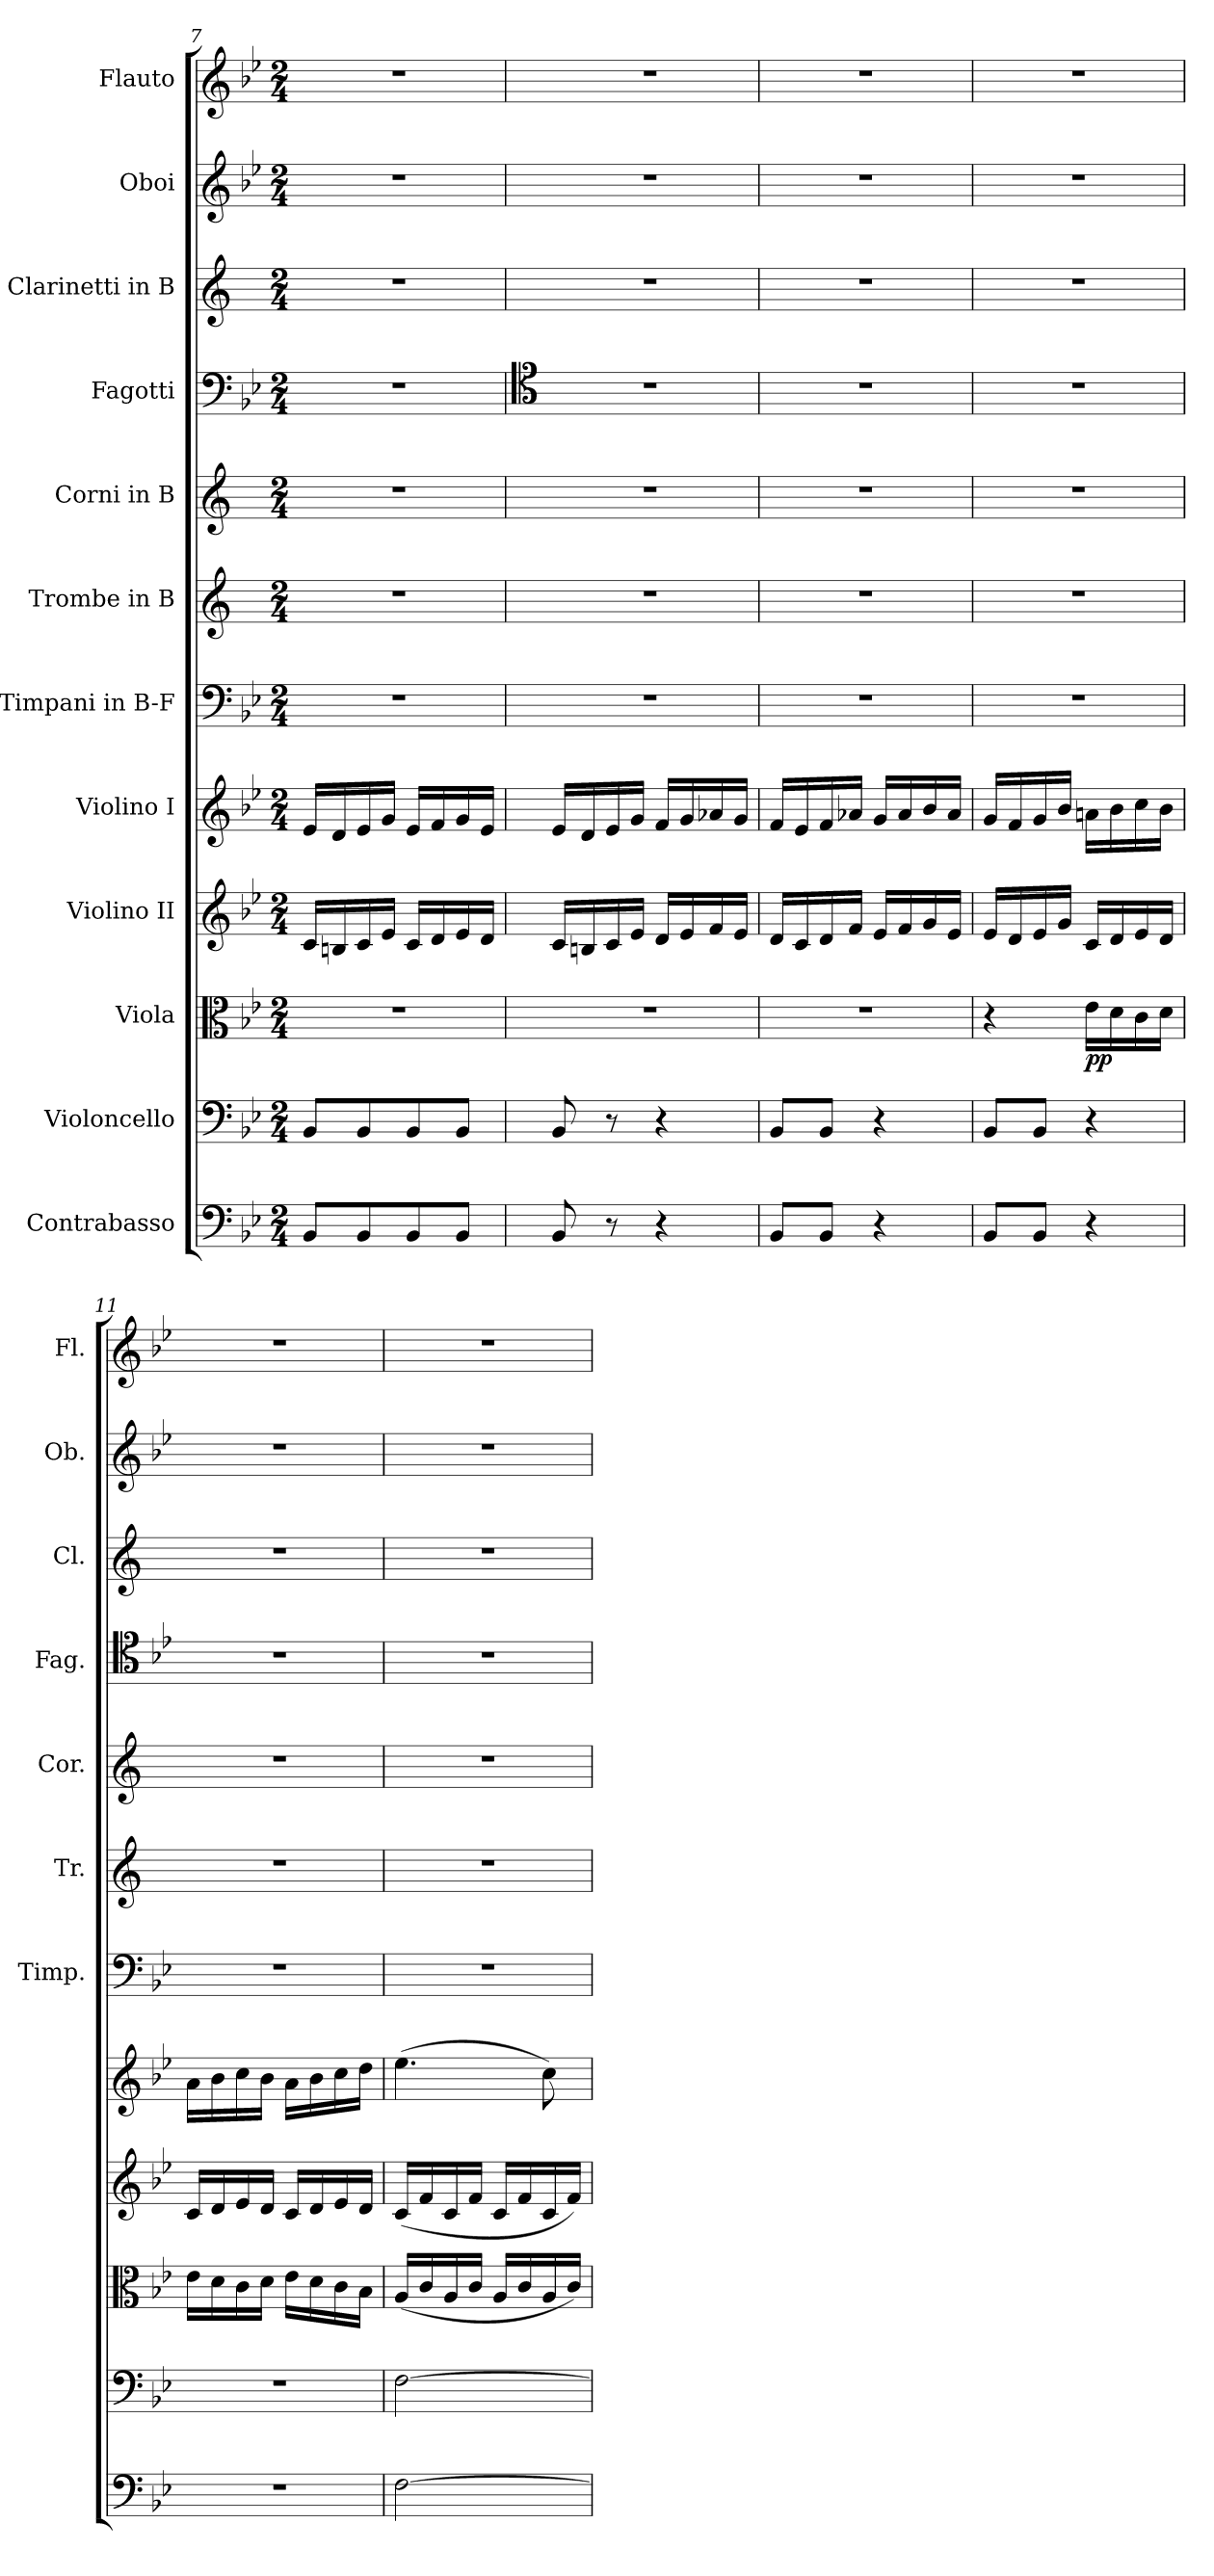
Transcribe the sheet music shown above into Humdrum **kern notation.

**kern	**kern	**kern	**dynam	**kern	**kern	**kern	**kern	**kern	**kern	**kern	**kern	**kern
*part12	*part11	*part10	*part10	*part9	*part8	*part7	*part6	*part5	*part4	*part3	*part2	*part1
*staff12	*staff11	*staff10	*staff10	*staff9	*staff8	*staff7	*staff6	*staff5	*staff4	*staff3	*staff2	*staff1
*I"Contrabasso	*I"Violoncello	*I"Viola	*	*I"Violino II	*I"Violino I	*I"Timpani in B-F	*I"Trombe in B	*I"Corni in B	*I"Fagotti	*I"Clarinetti in B	*I"Oboi	*I"Flauto
*	*	*	*	*	*	*I'Timp.	*I'Tr.	*I'Cor.	*I'Fag.	*I'Cl.	*I'Ob.	*I'Fl.
*clefF4	*clefF4	*clefC3	*	*clefG2	*clefG2	*clefF4	*clefG2	*clefG2	*clefF4	*clefG2	*clefG2	*clefG2
*ITrd7c12	*	*	*	*	*	*	*ITrd1c2	*ITrd4c7	*	*ITrd1c2	*	*
*k[b-e-]	*k[b-e-]	*k[b-e-]	*	*k[b-e-]	*k[b-e-]	*k[b-e-]	*k[b-e-]	*k[b-]	*k[b-e-]	*k[b-e-]	*k[b-e-]	*k[b-e-]
*M2/4	*M2/4	*M2/4	*	*M2/4	*M2/4	*M2/4	*M2/4	*M2/4	*M2/4	*M2/4	*M2/4	*M2/4
=7	=7	=7	=7	=7	=7	=7	=7	=7	=7	=7	=7	=7
8BBB-/L	8BB-/L	2r	.	16c/LL	16e-/LL	2r	2r	2r	2r	2r	2r	2r
.	.	.	.	16Bn/	16d/	.	.	.	.	.	.	.
8BBB-/	8BB-/	.	.	16c/	16e-/	.	.	.	.	.	.	.
.	.	.	.	16e-/JJ	16g/JJ	.	.	.	.	.	.	.
8BBB-/	8BB-/	.	.	16c/LL	16e-/LL	.	.	.	.	.	.	.
.	.	.	.	16d/	16f/	.	.	.	.	.	.	.
8BBB-/J	8BB-/J	.	.	16e-/	16g/	.	.	.	.	.	.	.
.	.	.	.	16d/JJ	16e-/JJ	.	.	.	.	.	.	.
!!LO:LB:g=z
=8	=8	=8	=8	=8	=8	=8	=8	=8	=8	=8	=8	=8
*	*	*	*	*	*	*	*	*	*clefC4	*	*	*
8BBB-/	8BB-/	2r	.	16c/LL	16e-/LL	2r	2r	2r	2r	2r	2r	2r
.	.	.	.	16Bn/	16d/	.	.	.	.	.	.	.
8r	8r	.	.	16c/	16e-/	.	.	.	.	.	.	.
.	.	.	.	16e-/JJ	16g/JJ	.	.	.	.	.	.	.
4r	4r	.	.	16d/LL	16f/LL	.	.	.	.	.	.	.
.	.	.	.	16e-/	16g/	.	.	.	.	.	.	.
.	.	.	.	16f/	16a-X/	.	.	.	.	.	.	.
.	.	.	.	16e-/JJ	16g/JJ	.	.	.	.	.	.	.
=9	=9	=9	=9	=9	=9	=9	=9	=9	=9	=9	=9	=9
8BBB-/L	8BB-/L	2r	.	16d/LL	16f/LL	2r	2r	2r	2r	2r	2r	2r
.	.	.	.	16c/	16e-/	.	.	.	.	.	.	.
8BBB-/J	8BB-/J	.	.	16d/	16f/	.	.	.	.	.	.	.
.	.	.	.	16f/JJ	16a-X/JJ	.	.	.	.	.	.	.
4r	4r	.	.	16e-/LL	16g/LL	.	.	.	.	.	.	.
.	.	.	.	16f/	16a-/	.	.	.	.	.	.	.
.	.	.	.	16g/	16b-/	.	.	.	.	.	.	.
.	.	.	.	16e-/JJ	16a-/JJ	.	.	.	.	.	.	.
=10	=10	=10	=10	=10	=10	=10	=10	=10	=10	=10	=10	=10
8BBB-/L	8BB-/L	4r	.	16e-/LL	16g/LL	2r	2r	2r	2r	2r	2r	2r
.	.	.	.	16d/	16f/	.	.	.	.	.	.	.
8BBB-/J	8BB-/J	.	.	16e-/	16g/	.	.	.	.	.	.	.
.	.	.	.	16g/JJ	16b-/JJ	.	.	.	.	.	.	.
!	!	!	!LO:DY:b	!	!	!	!	!	!	!	!	!
4r	4r	16e-\LL	pp	16c/LL	16an\LL	.	.	.	.	.	.	.
.	.	16d\	.	16d/	16b-\	.	.	.	.	.	.	.
.	.	16c\	.	16e-/	16cc\	.	.	.	.	.	.	.
.	.	16d\JJ	.	16d/JJ	16b-\JJ	.	.	.	.	.	.	.
=11	=11	=11	=11	=11	=11	=11	=11	=11	=11	=11	=11	=11
2r	2r	16e-\LL	.	16c/LL	16a\LL	2r	2r	2r	2r	2r	2r	2r
.	.	16d\	.	16d/	16b-\	.	.	.	.	.	.	.
.	.	16c\	.	16e-/	16cc\	.	.	.	.	.	.	.
.	.	16d\JJ	.	16d/JJ	16b-\JJ	.	.	.	.	.	.	.
.	.	16e-\LL	.	16c/LL	16a\LL	.	.	.	.	.	.	.
.	.	16d\	.	16d/	16b-\	.	.	.	.	.	.	.
.	.	16c\	.	16e-/	16cc\	.	.	.	.	.	.	.
.	.	16B-\JJ	.	16d/JJ	16dd\JJ	.	.	.	.	.	.	.
=12	=12	=12	=12	=12	=12	=12	=12	=12	=12	=12	=12	=12
[2FF\	[2F\	(16A/LL	.	(16c/LL	(4.ee-\	2r	2r	2r	2r	2r	2r	2r
.	.	16c/	.	16f/	.	.	.	.	.	.	.	.
.	.	16A/	.	16c/	.	.	.	.	.	.	.	.
.	.	16c/JJ	.	16f/JJ	.	.	.	.	.	.	.	.
.	.	16A/LL	.	16c/LL	.	.	.	.	.	.	.	.
.	.	16c/	.	16f/	.	.	.	.	.	.	.	.
.	.	16A/	.	16c/	8cc\)	.	.	.	.	.	.	.
.	.	16c/JJ)	.	16f/JJ)	.	.	.	.	.	.	.	.
=	=	=	=	=	=	=	=	=	=	=	=	=
*-	*-	*-	*-	*-	*-	*-	*-	*-	*-	*-	*-	*-
